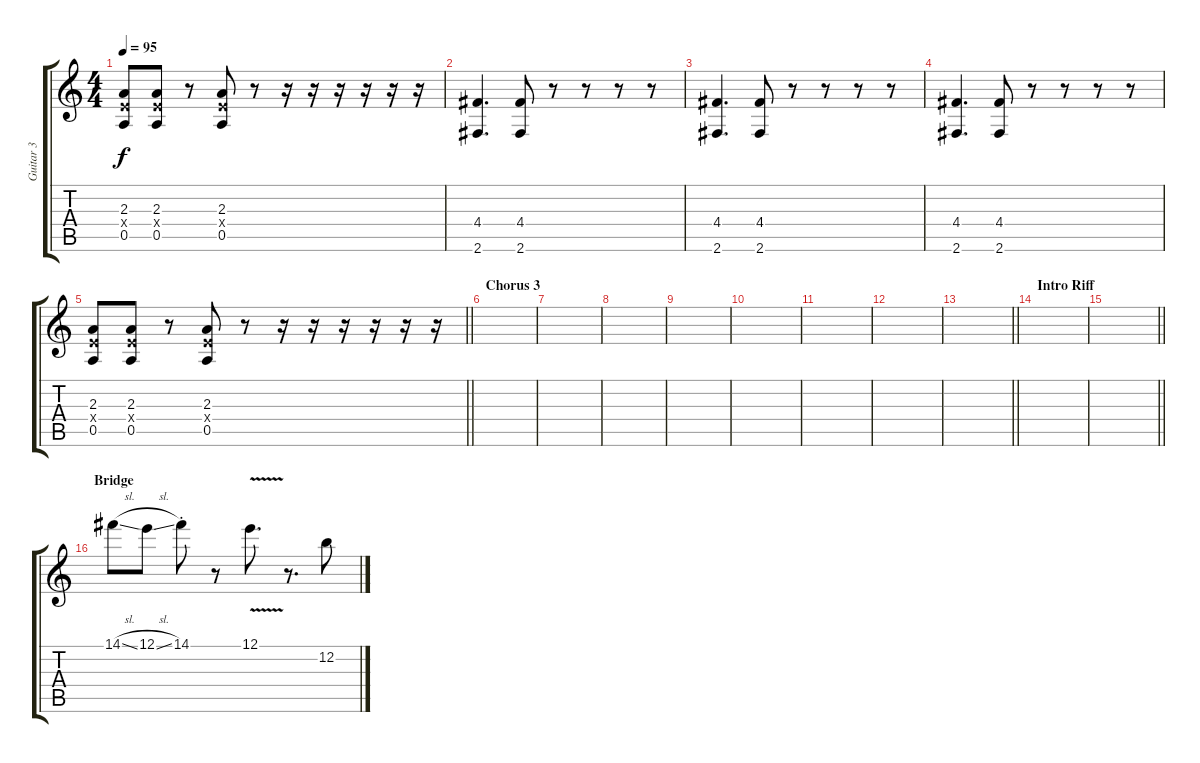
\track ("Guitar 3" "Guitar 3") {instrument overdrivenguitar bank 255}
\staff {score tabs}
\tuning (E4 B3 G3 D3 A2 E2) {hide}
\ts (4 4)
\tempo 95
\clef g2
\ks c
(2.3 2.4{x} 0.5).8{dy f} (2.3 2.4{x} 0.5).8 r.8 (2.3 2.4{x} 0.5).8 r.8 r.16 r.16 r.16 r.16 r.16 r.16 |
(4.4 2.6).4{d} (4.4 2.6).8 r.8 r.8 r.8 r.8 |
(4.4 2.6).4{d} (4.4 2.6).8 r.8 r.8 r.8 r.8 |
(4.4 2.6).4{d} (4.4 2.6).8 r.8 r.8 r.8 r.8 |
\barLineRight lightlight
(2.3 2.4{x} 0.5).8 (2.3 2.4{x} 0.5).8 r.8 (2.3 2.4{x} 0.5).8 r.8 r.16 r.16 r.16 r.16 r.16 r.16 |
\section ("" "Chorus 3")
|
|
|
|
|
|
|
\barLineRight lightlight
|
\section ("" "Intro Riff")
|
\barLineRight lightlight
|
\section ("" "Bridge")
14.1{sl}.8 12.1{sl}.8 14.1{st}.8 r.8 12.1{v}.8{d} r.8{d} 12.2.8
